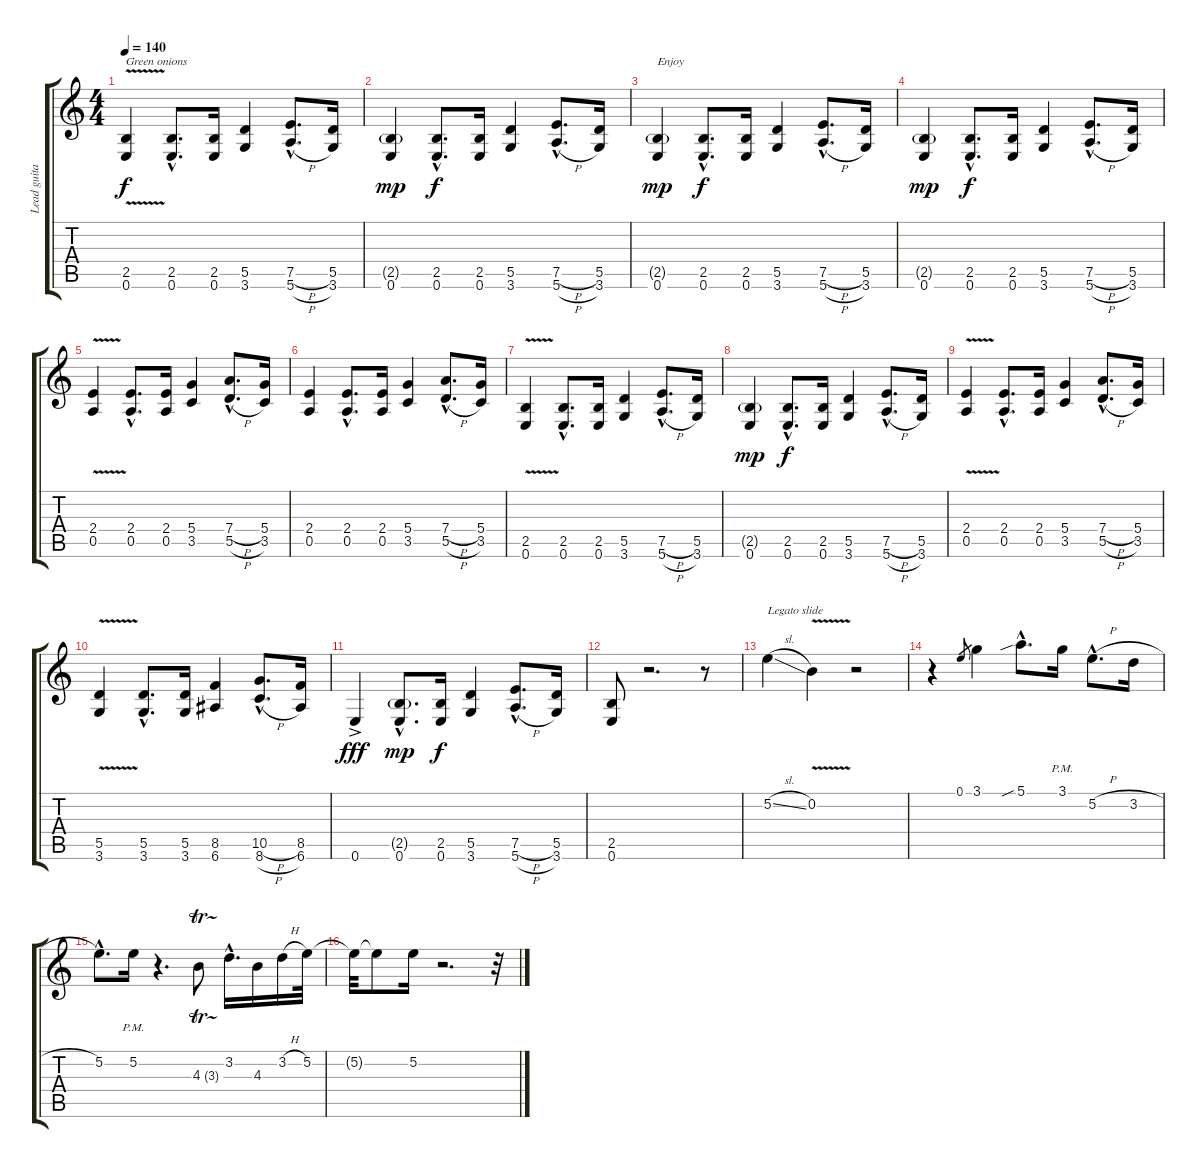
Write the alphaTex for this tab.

\track ("Lead guitar" "Lead guita") {instrument distortionguitar}
\staff {score tabs}
\tuning (E4 B3 G3 D3 A2 E2) {hide}
\ts (4 4)
\tempo 140
\clef g2
\ks c
(2.5 0.6{v}).4{txt "Green onions" dy f instrument distortionguitar} (2.5{hac} 0.6{hac}).8{d} (2.5 0.6).16 (5.5 3.6).4 (7.5{h hac} 5.6{h hac}).8{d} (5.5 3.6).16 |
(2.5{g} 0.6).4{dy mp} (2.5{hac} 0.6{hac}).8{d dy f} (2.5 0.6).16 (5.5 3.6).4 (7.5{h hac} 5.6{h hac}).8{d} (5.5 3.6).16 |
(2.5{g} 0.6).4{txt "Enjoy " dy mp} (2.5{hac} 0.6{hac}).8{d dy f} (2.5 0.6).16 (5.5 3.6).4 (7.5{h hac} 5.6{h hac}).8{d} (5.5 3.6).16 |
(2.5{g} 0.6).4{dy mp} (2.5{hac} 0.6{hac}).8{d dy f} (2.5 0.6).16 (5.5 3.6).4 (7.5{h hac} 5.6{h hac}).8{d} (5.5 3.6).16 |
(2.4{v} 0.5{v}).4 (2.4{hac} 0.5{hac}).8{d} (2.4 0.5).16 (5.4 3.5).4 (7.4{h hac} 5.5{h hac}).8{d} (5.4 3.5).16 |
(2.4 0.5).4 (2.4{hac} 0.5{hac}).8{d} (2.4 0.5).16 (5.4 3.5).4 (7.4{h hac} 5.5{h hac}).8{d} (5.4 3.5).16 |
(2.5{v} 0.6{v}).4 (2.5{hac} 0.6{hac}).8{d} (2.5 0.6).16 (5.5 3.6).4 (7.5{h hac} 5.6{h hac}).8{d} (5.5 3.6).16 |
(2.5{g} 0.6).4{dy mp} (2.5{hac} 0.6{hac}).8{d dy f} (2.5 0.6).16 (5.5 3.6).4 (7.5{h hac} 5.6{h hac}).8{d} (5.5 3.6).16 |
(2.4{v} 0.5{v}).4 (2.4{hac} 0.5{hac}).8{d} (2.4 0.5).16 (5.4 3.5).4 (7.4{h hac} 5.5{h hac}).8{d} (5.4 3.5).16 |
(5.5{v} 3.6{v}).4 (5.5{hac} 3.6{hac}).8{d} (5.5 3.6).16 (8.5 6.6).4 (10.5{h hac} 8.6{h hac}).8{d} (8.5 6.6).16 |
0.6{ac}.4{dy fff} (2.5{g hac} 0.6{hac}).8{d dy mp} (2.5 0.6).16{dy f} (5.5 3.6).4 (7.5{h hac} 5.6{h hac}).8{d} (5.5 3.6).16 |
(2.5 0.6).8 r.2{d} r.8 |
5.2{sl}.4{txt "Legato slide"} 0.2{v}.4 r.2 |
r.4 0.1.8{gr} 3.1.4 5.1{sib hac}.8{d} 3.1{pm}.16 5.2{h hac}.8{d} 3.2{h}.16 |
5.2{hac}.8{d} 5.2{pm}.16 r.4{d} 4.3{tr (3 16)}.8 3.2{hac}.16{d} 4.3.16 3.2{h}.16 5.2.32 |
5.2{t}.32 5.2{t}.8 5.2.16 r.2{d} r.32
